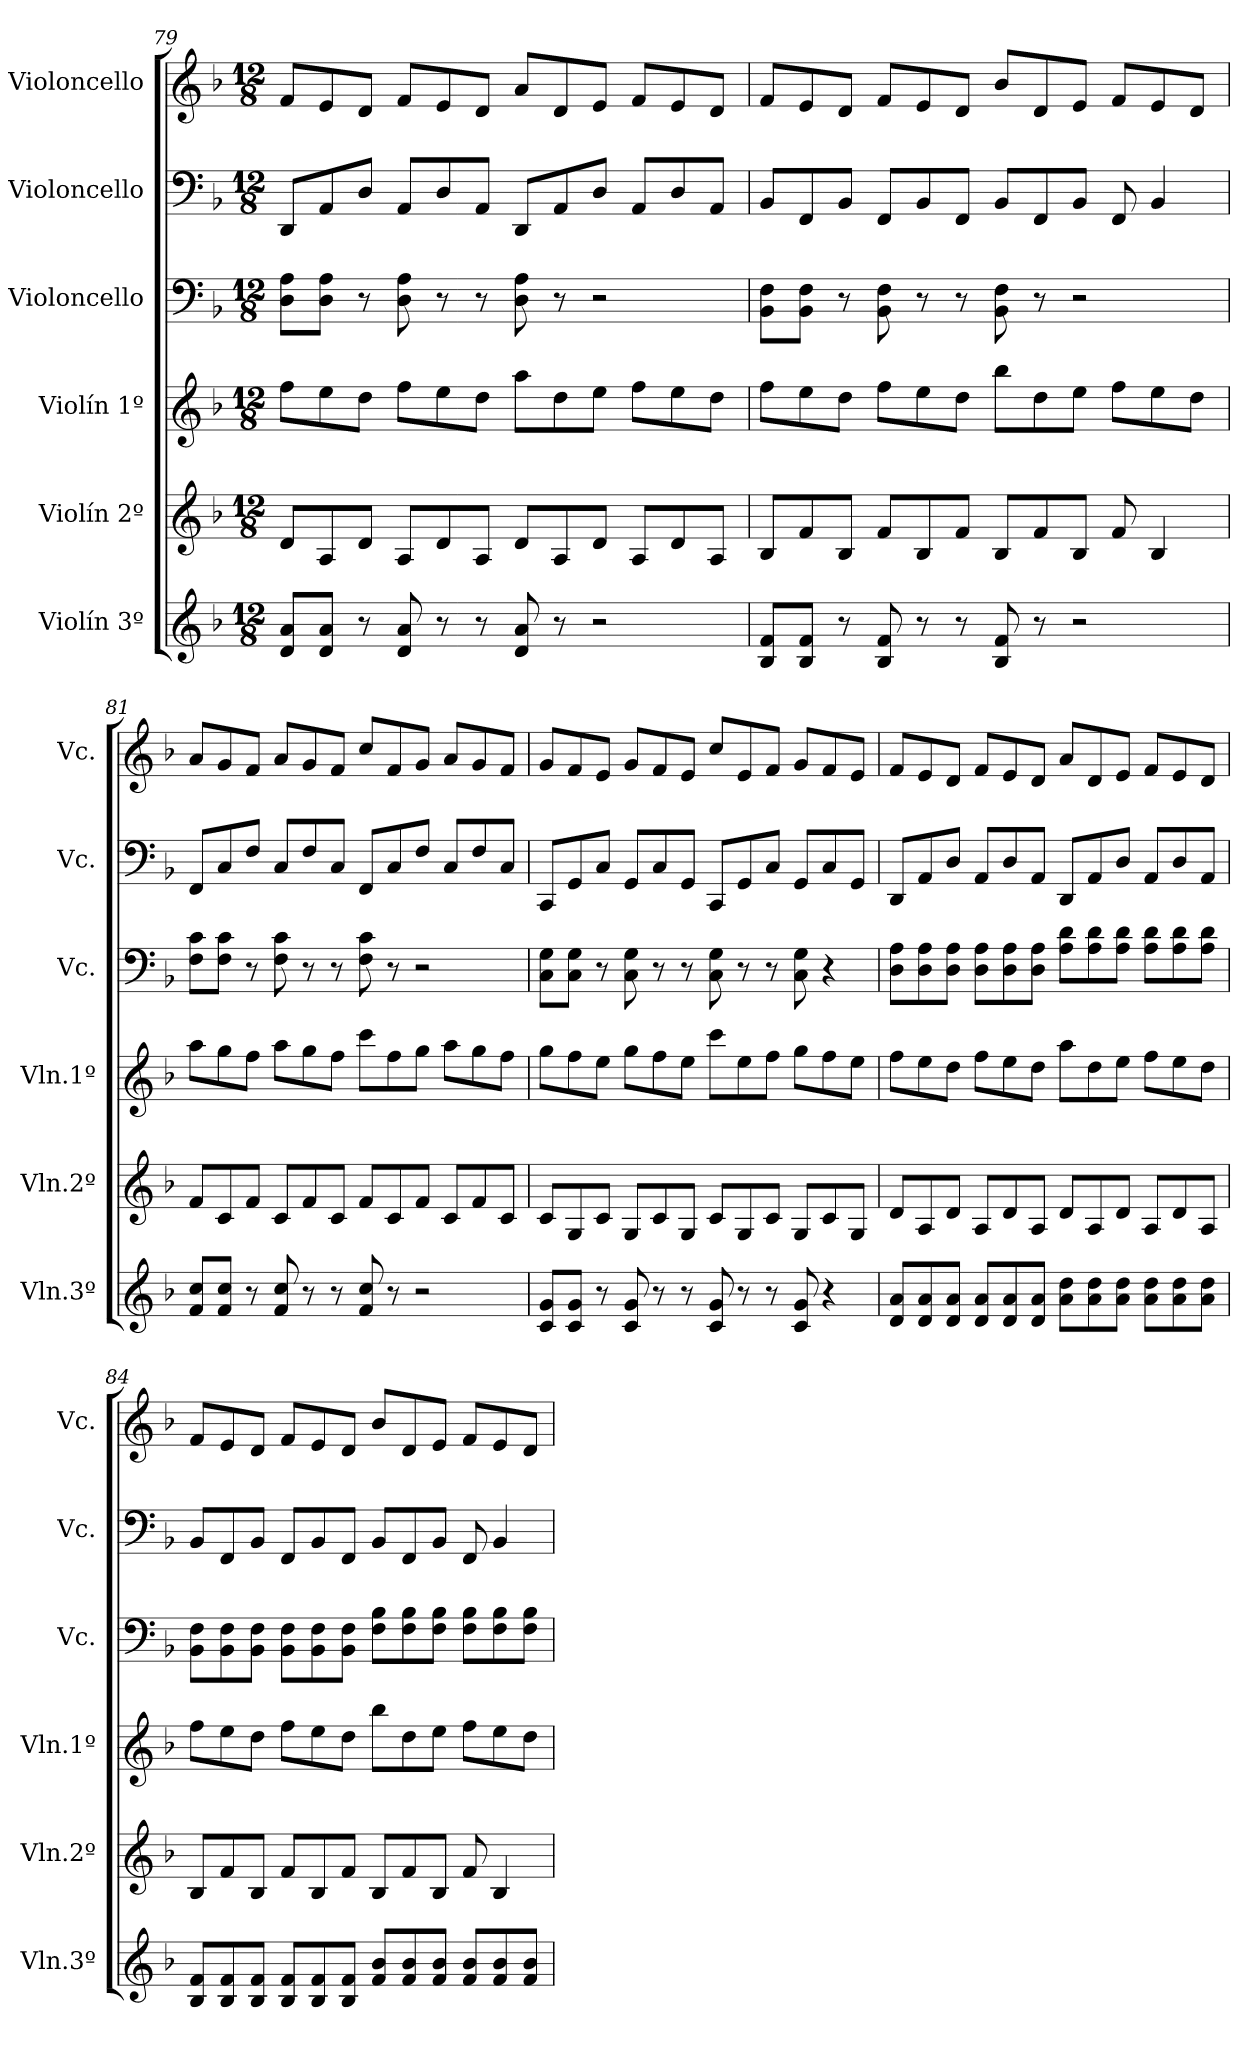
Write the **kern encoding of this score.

**kern	**kern	**kern	**kern	**kern	**kern
*part6	*part5	*part4	*part3	*part2	*part1
*staff6	*staff5	*staff4	*staff3	*staff2	*staff1
*I"Violín 3º	*I"Violín 2º	*I"Violín 1º	*I"Violoncello	*I"Violoncello	*I"Violoncello
*I'Vln.3º	*I'Vln.2º	*I'Vln.1º	*I'Vc.	*I'Vc.	*I'Vc.
*clefG2	*clefG2	*clefG2	*clefF4	*clefF4	*clefG2
*k[b-]	*k[b-]	*k[b-]	*k[b-]	*k[b-]	*k[b-]
*M12/8	*M12/8	*M12/8	*M12/8	*M12/8	*M12/8
=79	=79	=79	=79	=79	=79
8d/ 8a/L	8d/L	8ff\L	8D\ 8A\L	8DD/L	8f/L
8d/ 8a/J	8A/	8ee\	8D\ 8A\J	8AA/	8e/
8r	8d/J	8dd\J	8r	8D/J	8d/J
8d/ 8a/	8A/L	8ff\L	8D\ 8A\	8AA/L	8f/L
8r	8d/	8ee\	8r	8D/	8e/
8r	8A/J	8dd\J	8r	8AA/J	8d/J
8d/ 8a/	8d/L	8aa\L	8D\ 8A\	8DD/L	8a/L
8r	8A/	8dd\	8r	8AA/	8d/
2r	8d/J	8ee\J	2r	8D/J	8e/J
.	8A/L	8ff\L	.	8AA/L	8f/L
.	8d/	8ee\	.	8D/	8e/
.	8A/J	8dd\J	.	8AA/J	8d/J
!!LO:LB:g=z
=80	=80	=80	=80	=80	=80
8B-/ 8f/L	8B-/L	8ff\L	8BB-\ 8F\L	8BB-/L	8f/L
8B-/ 8f/J	8f/	8ee\	8BB-\ 8F\J	8FF/	8e/
8r	8B-/J	8dd\J	8r	8BB-/J	8d/J
8B-/ 8f/	8f/L	8ff\L	8BB-\ 8F\	8FF/L	8f/L
8r	8B-/	8ee\	8r	8BB-/	8e/
8r	8f/J	8dd\J	8r	8FF/J	8d/J
8B-/ 8f/	8B-/L	8bb-\L	8BB-\ 8F\	8BB-/L	8b-/L
8r	8f/	8dd\	8r	8FF/	8d/
2r	8B-/J	8ee\J	2r	8BB-/J	8e/J
.	8f/	8ff\L	.	8FF/	8f/L
.	4B-/	8ee\	.	4BB-/	8e/
.	.	8dd\J	.	.	8d/J
=81	=81	=81	=81	=81	=81
8f/ 8cc/L	8f/L	8aa\L	8F\ 8c\L	8FF/L	8a/L
8f/ 8cc/J	8c/	8gg\	8F\ 8c\J	8C/	8g/
8r	8f/J	8ff\J	8r	8F/J	8f/J
8f/ 8cc/	8c/L	8aa\L	8F\ 8c\	8C/L	8a/L
8r	8f/	8gg\	8r	8F/	8g/
8r	8c/J	8ff\J	8r	8C/J	8f/J
8f/ 8cc/	8f/L	8ccc\L	8F\ 8c\	8FF/L	8cc/L
8r	8c/	8ff\	8r	8C/	8f/
2r	8f/J	8gg\J	2r	8F/J	8g/J
.	8c/L	8aa\L	.	8C/L	8a/L
.	8f/	8gg\	.	8F/	8g/
.	8c/J	8ff\J	.	8C/J	8f/J
=82	=82	=82	=82	=82	=82
8c/ 8g/L	8c/L	8gg\L	8C\ 8G\L	8CC/L	8g/L
8c/ 8g/J	8G/	8ff\	8C\ 8G\J	8GG/	8f/
8r	8c/J	8ee\J	8r	8C/J	8e/J
8c/ 8g/	8G/L	8gg\L	8C\ 8G\	8GG/L	8g/L
8r	8c/	8ff\	8r	8C/	8f/
8r	8G/J	8ee\J	8r	8GG/J	8e/J
8c/ 8g/	8c/L	8ccc\L	8C\ 8G\	8CC/L	8cc/L
8r	8G/	8ee\	8r	8GG/	8e/
8r	8c/J	8ff\J	8r	8C/J	8f/J
8c/ 8g/	8G/L	8gg\L	8C\ 8G\	8GG/L	8g/L
4r	8c/	8ff\	4r	8C/	8f/
.	8G/J	8ee\J	.	8GG/J	8e/J
!!LO:LB:g=z
=83	=83	=83	=83	=83	=83
8d/ 8a/L	8d/L	8ff\L	8D\ 8A\L	8DD/L	8f/L
8d/ 8a/	8A/	8ee\	8D\ 8A\	8AA/	8e/
8d/ 8a/J	8d/J	8dd\J	8D\ 8A\J	8D/J	8d/J
8d/ 8a/L	8A/L	8ff\L	8D\ 8A\L	8AA/L	8f/L
8d/ 8a/	8d/	8ee\	8D\ 8A\	8D/	8e/
8d/ 8a/J	8A/J	8dd\J	8D\ 8A\J	8AA/J	8d/J
8a\ 8dd\L	8d/L	8aa\L	8A\ 8d\L	8DD/L	8a/L
8a\ 8dd\	8A/	8dd\	8A\ 8d\	8AA/	8d/
8a\ 8dd\J	8d/J	8ee\J	8A\ 8d\J	8D/J	8e/J
8a\ 8dd\L	8A/L	8ff\L	8A\ 8d\L	8AA/L	8f/L
8a\ 8dd\	8d/	8ee\	8A\ 8d\	8D/	8e/
8a\ 8dd\J	8A/J	8dd\J	8A\ 8d\J	8AA/J	8d/J
=84	=84	=84	=84	=84	=84
8B-/ 8f/L	8B-/L	8ff\L	8BB-\ 8F\L	8BB-/L	8f/L
8B-/ 8f/	8f/	8ee\	8BB-\ 8F\	8FF/	8e/
8B-/ 8f/J	8B-/J	8dd\J	8BB-\ 8F\J	8BB-/J	8d/J
8B-/ 8f/L	8f/L	8ff\L	8BB-\ 8F\L	8FF/L	8f/L
8B-/ 8f/	8B-/	8ee\	8BB-\ 8F\	8BB-/	8e/
8B-/ 8f/J	8f/J	8dd\J	8BB-\ 8F\J	8FF/J	8d/J
8f/ 8b-/L	8B-/L	8bb-\L	8F\ 8B-\L	8BB-/L	8b-/L
8f/ 8b-/	8f/	8dd\	8F\ 8B-\	8FF/	8d/
8f/ 8b-/J	8B-/J	8ee\J	8F\ 8B-\J	8BB-/J	8e/J
8f/ 8b-/L	8f/	8ff\L	8F\ 8B-\L	8FF/	8f/L
8f/ 8b-/	4B-/	8ee\	8F\ 8B-\	4BB-/	8e/
8f/ 8b-/J	.	8dd\J	8F\ 8B-\J	.	8d/J
=	=	=	=	=	=
*-	*-	*-	*-	*-	*-
